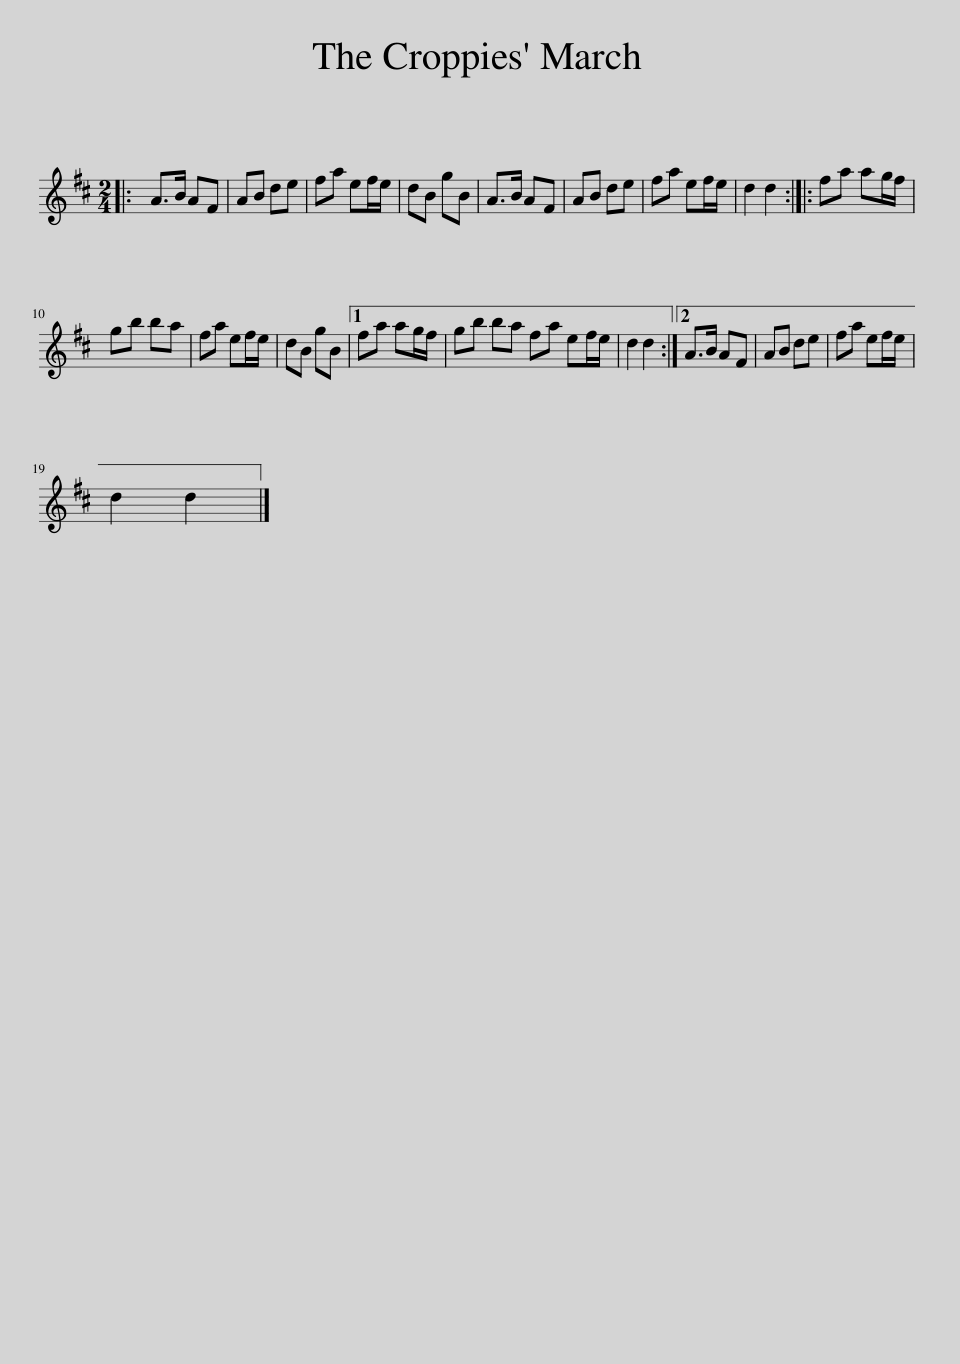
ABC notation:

X:1
L:1/8
M:2/4
I:linebreak $
K:D
V:1 treble
V:1
|: A>B AF | AB de | fa ef/e/ | dB gB | A>B AF | %5
 AB de | fa ef/e/ | d2 d2 :: fa ag/f/ |$ gb ba | %10
 fa ef/e/ | dB gB |1 fa ag/f/ | gb ba fa ef/e/ | d2 d2 :|2 %15
 A>B AF | AB de | fa ef/e/ |$ d2 d2 |] %19
